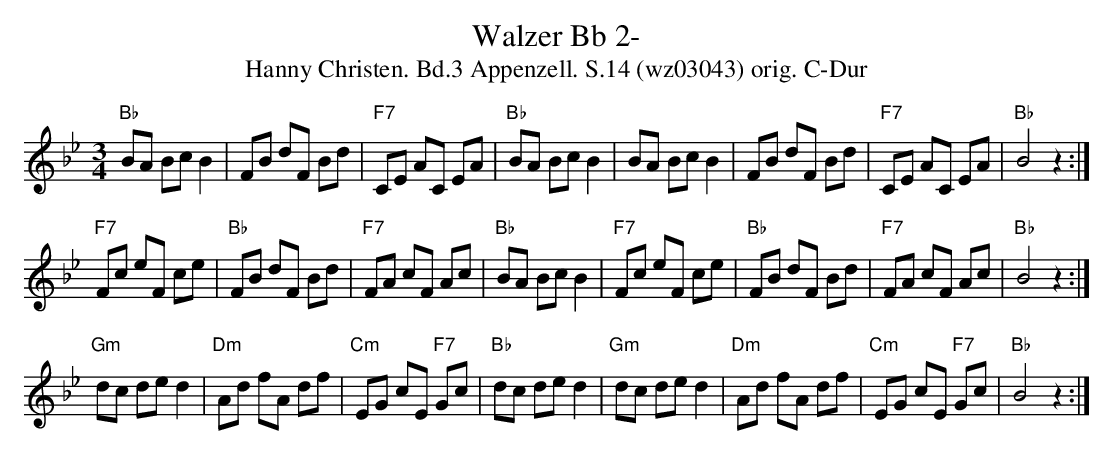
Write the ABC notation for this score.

X:1
T:Walzer Bb 2-
T:Hanny Christen. Bd.3 Appenzell. S.14 (wz03043) orig. C-Dur
M:3/4
L:1/8
K:Bbmaj
"Bb"BA Bc B2 | FB dF Bd | "F7"CE AC EA | "Bb"BA Bc B2 | \
BA Bc B2 | FB dF Bd | "F7"CE AC EA | "Bb"B4 z2 :|
"F7"Fc eF ce | "Bb"FB dF Bd | "F7"FA cF Ac | "Bb"BA Bc B2 | \
"F7"Fc eF ce | "Bb"FB dF Bd | "F7"FA cF Ac | "Bb"B4 z2 :|
"Gm"dc de d2 | "Dm"Ad fA df | "Cm"EG cE "F7"Gc | "Bb"dc de d2 | \
"Gm"dc de d2 | "Dm"Ad fA df | "Cm"EG cE "F7"Gc | "Bb"B4 z2 :|
